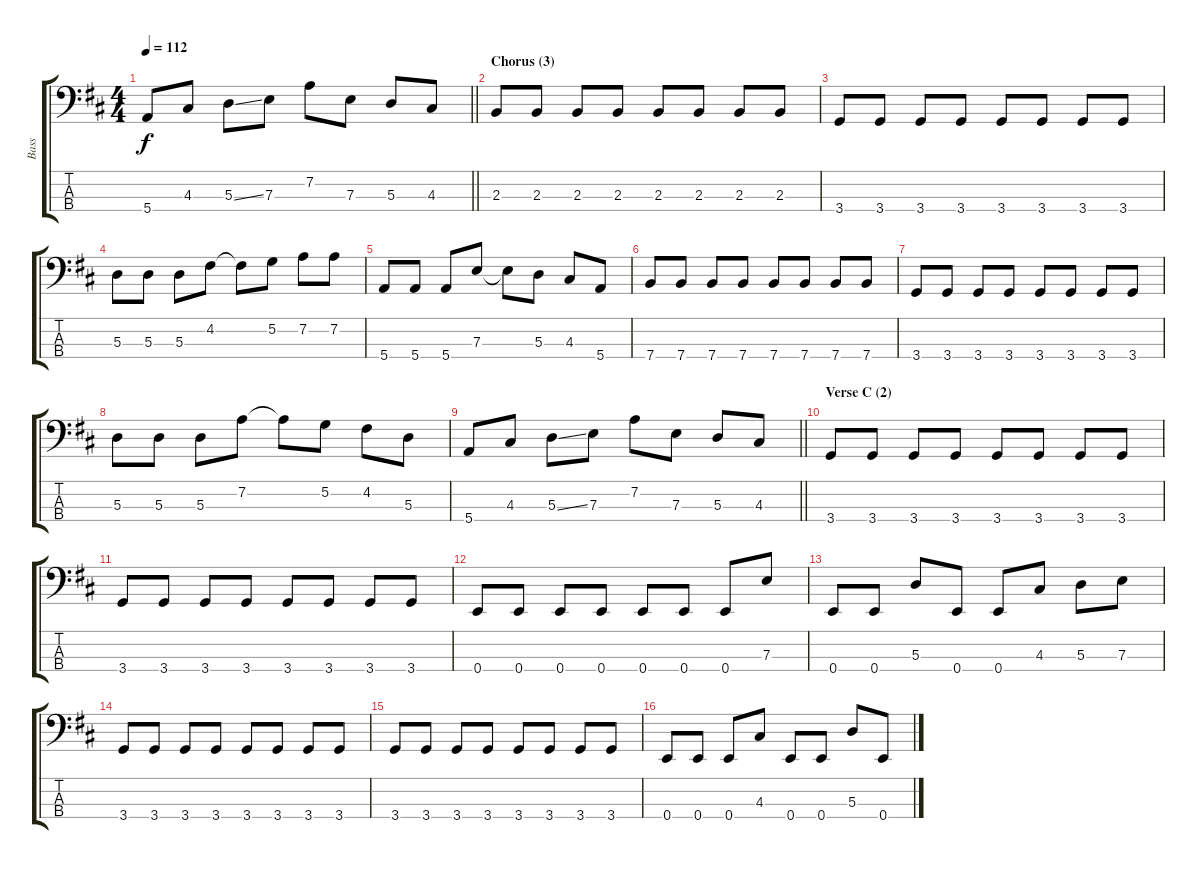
\track ("Bass" "Bass") {instrument electricbasspick}
\staff {score tabs}
\tuning (G2 D2 A1 E1) {hide}
\ts (4 4)
\tempo 112
\clef f4
\barLineRight lightlight
\ks bminor
5.4.8{dy f} 4.3.8 5.3{ss}.8 7.3.8 7.2.8 7.3.8 5.3.8 4.3.8 |
\section ("" "Chorus (3)")
2.3.8 2.3.8 2.3.8 2.3.8 2.3.8 2.3.8 2.3.8 2.3.8 |
3.4.8 3.4.8 3.4.8 3.4.8 3.4.8 3.4.8 3.4.8 3.4.8 |
5.3.8 5.3.8 5.3.8 4.2.8 4.2{t}.8 5.2.8 7.2.8 7.2.8 |
5.4.8 5.4.8 5.4.8 7.3.8 7.3{t}.8 5.3.8 4.3.8 5.4.8 |
7.4.8 7.4.8 7.4.8 7.4.8 7.4.8 7.4.8 7.4.8 7.4.8 |
3.4.8 3.4.8 3.4.8 3.4.8 3.4.8 3.4.8 3.4.8 3.4.8 |
5.3.8 5.3.8 5.3.8 7.2.8 7.2{t}.8 5.2.8 4.2.8 5.3.8 |
\barLineRight lightlight
5.4.8 4.3.8 5.3{ss}.8 7.3.8 7.2.8 7.3.8 5.3.8 4.3.8 |
\section ("" "Verse C (2)")
3.4.8 3.4.8 3.4.8 3.4.8 3.4.8 3.4.8 3.4.8 3.4.8 |
3.4.8 3.4.8 3.4.8 3.4.8 3.4.8 3.4.8 3.4.8 3.4.8 |
0.4.8 0.4.8 0.4.8 0.4.8 0.4.8 0.4.8 0.4.8 7.3.8 |
0.4.8 0.4.8 5.3.8 0.4.8 0.4.8 4.3.8 5.3.8 7.3.8 |
3.4.8 3.4.8 3.4.8 3.4.8 3.4.8 3.4.8 3.4.8 3.4.8 |
3.4.8 3.4.8 3.4.8 3.4.8 3.4.8 3.4.8 3.4.8 3.4.8 |
0.4.8 0.4.8 0.4.8 4.3.8 0.4.8 0.4.8 5.3.8 0.4.8
